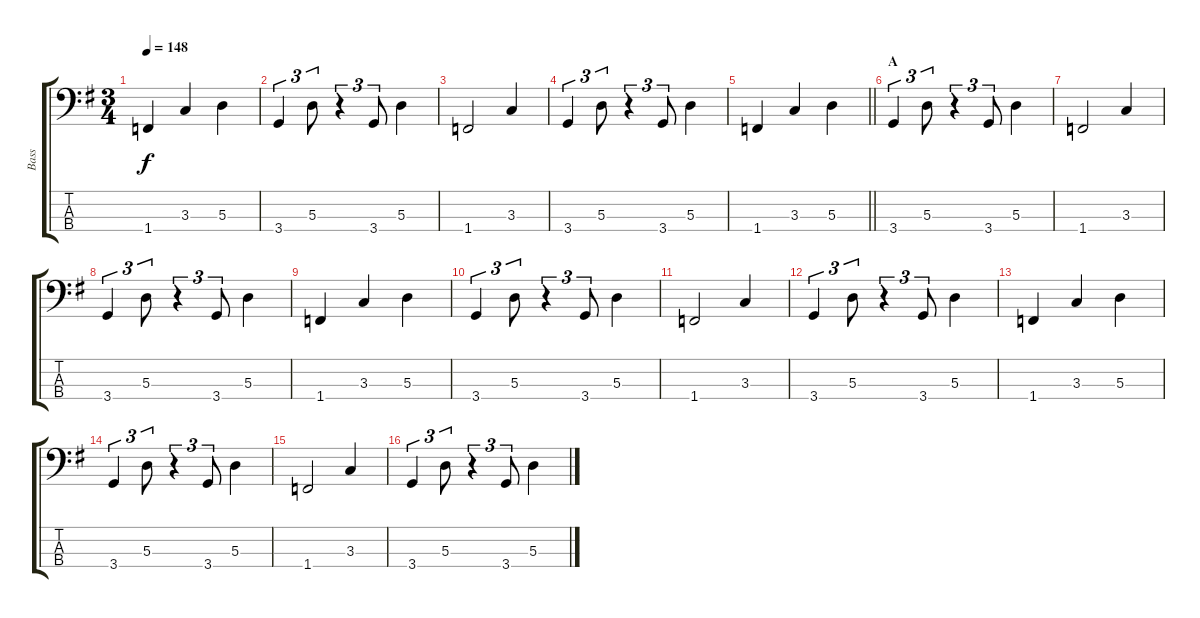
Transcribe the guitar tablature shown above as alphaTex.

\track ("Bass" "Bass") {instrument electricbassfinger}
\staff {score tabs}
\tuning (G2 D2 A1 E1) {hide}
\ts (3 4)
\tempo 148
\clef f4
\ks g
1.4.4{dy f} 3.3.4 5.3.4 |
3.4.4{tu (3 2)} 5.3.8{tu (3 2)} r.4{tu (3 2)} 3.4.8{tu (3 2)} 5.3.4 |
1.4.2 3.3.4 |
3.4.4{tu (3 2)} 5.3.8{tu (3 2)} r.4{tu (3 2)} 3.4.8{tu (3 2)} 5.3.4 |
\barLineRight lightlight
1.4.4 3.3.4 5.3.4 |
\section ("" "A")
3.4.4{tu (3 2)} 5.3.8{tu (3 2)} r.4{tu (3 2)} 3.4.8{tu (3 2)} 5.3.4 |
1.4.2 3.3.4 |
3.4.4{tu (3 2)} 5.3.8{tu (3 2)} r.4{tu (3 2)} 3.4.8{tu (3 2)} 5.3.4 |
1.4.4 3.3.4 5.3.4 |
3.4.4{tu (3 2)} 5.3.8{tu (3 2)} r.4{tu (3 2)} 3.4.8{tu (3 2)} 5.3.4 |
1.4.2 3.3.4 |
3.4.4{tu (3 2)} 5.3.8{tu (3 2)} r.4{tu (3 2)} 3.4.8{tu (3 2)} 5.3.4 |
1.4.4 3.3.4 5.3.4 |
3.4.4{tu (3 2)} 5.3.8{tu (3 2)} r.4{tu (3 2)} 3.4.8{tu (3 2)} 5.3.4 |
1.4.2 3.3.4 |
3.4.4{tu (3 2)} 5.3.8{tu (3 2)} r.4{tu (3 2)} 3.4.8{tu (3 2)} 5.3.4
